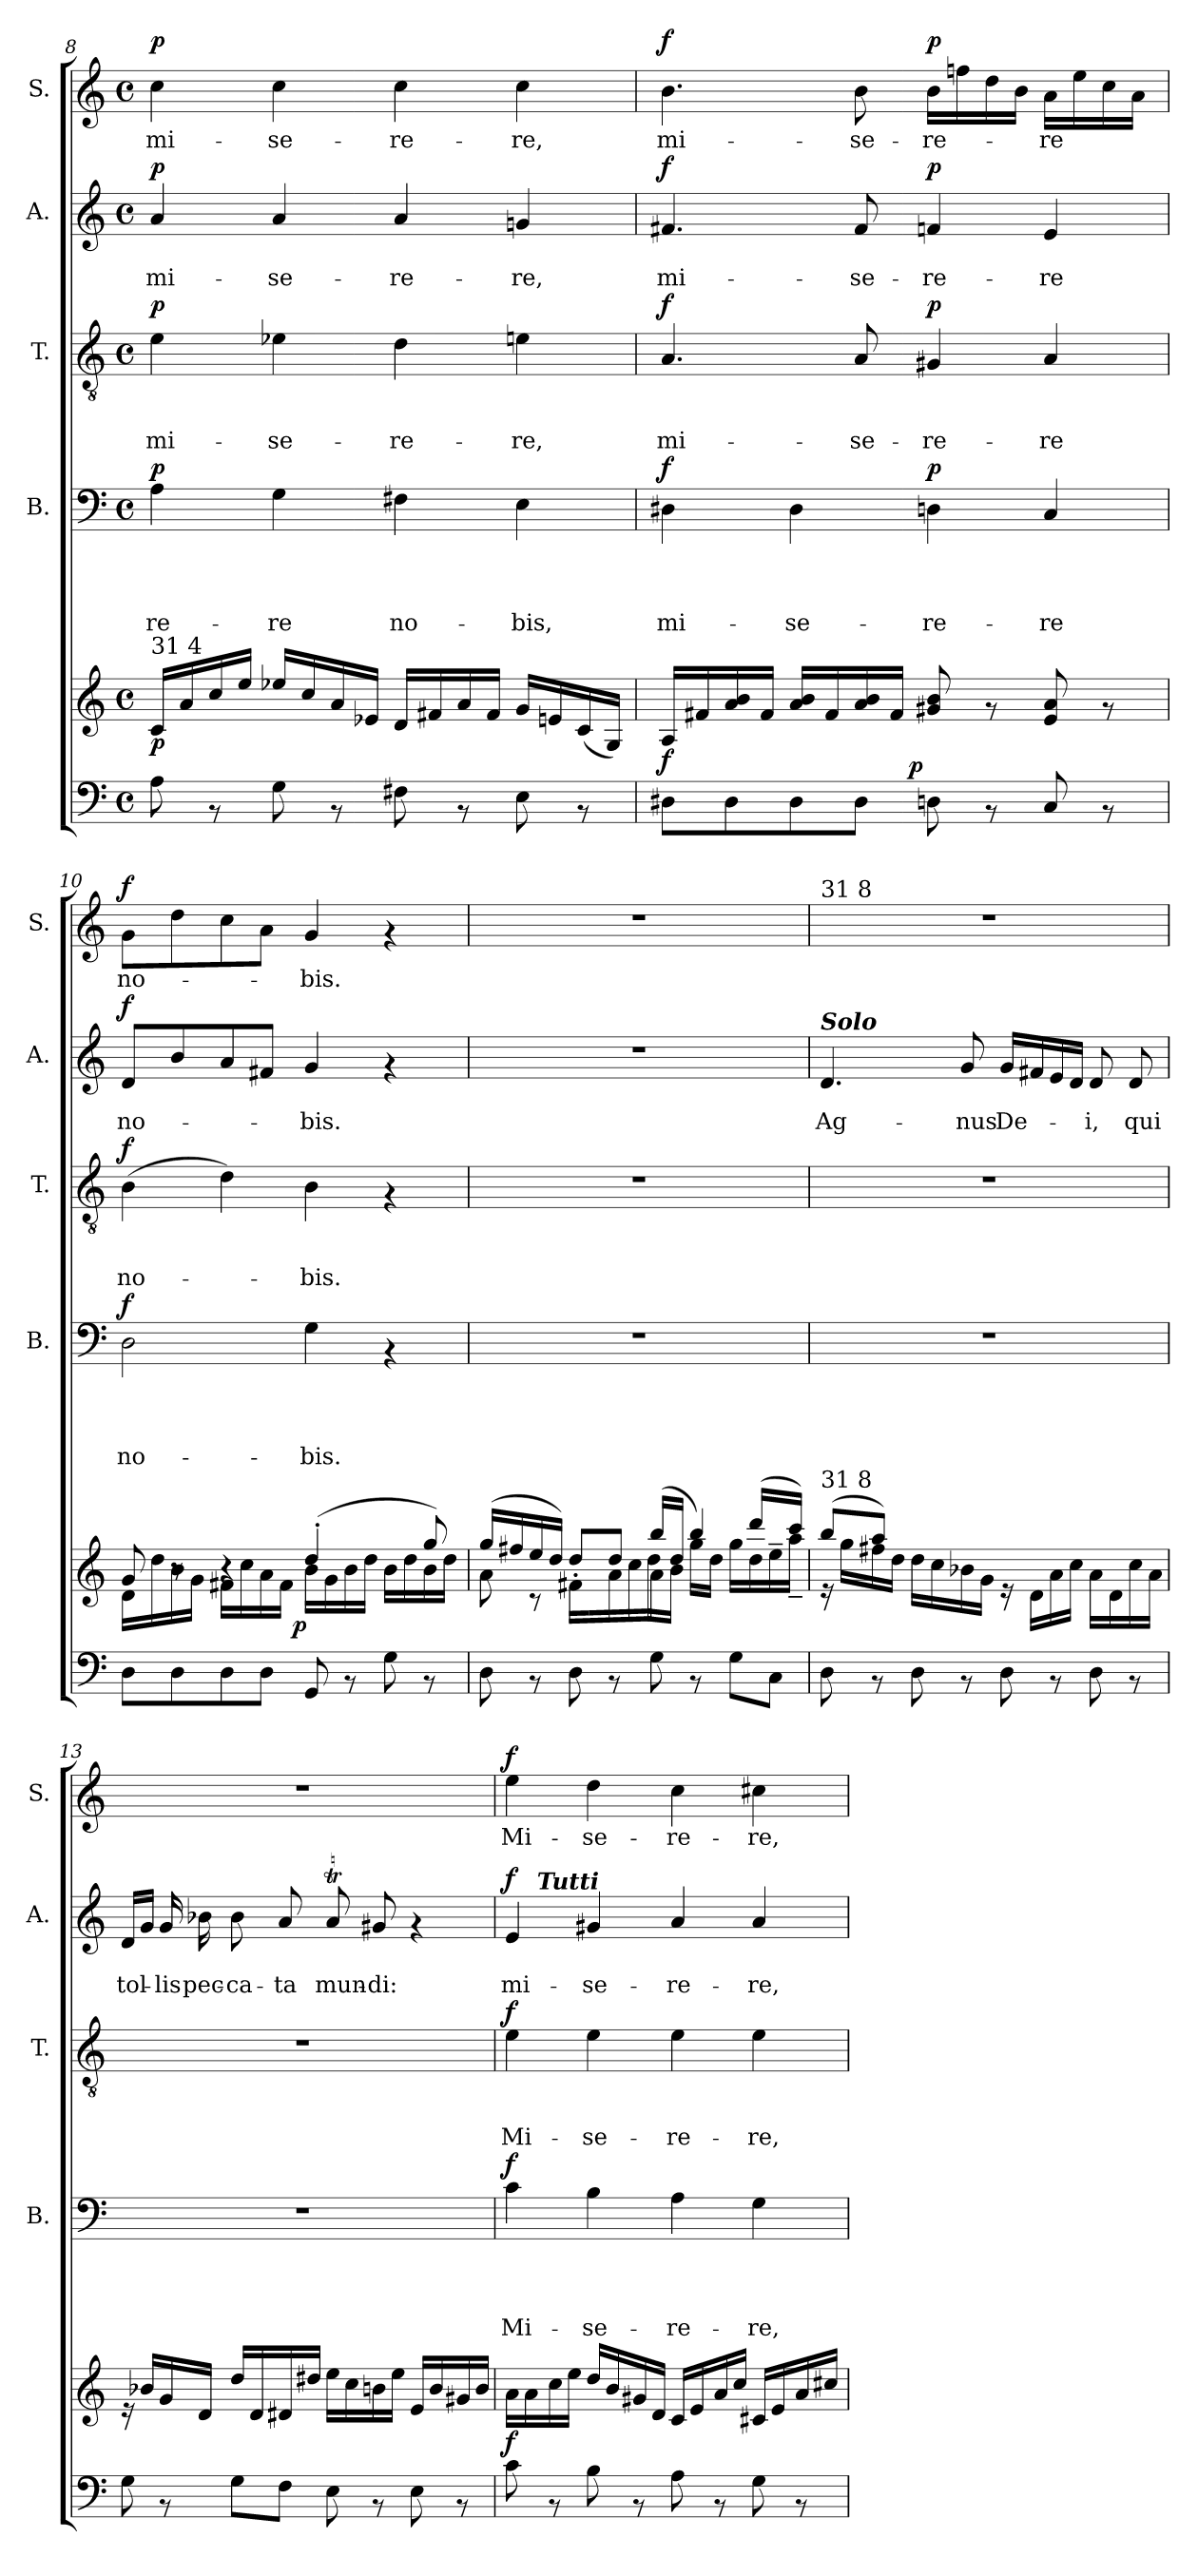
**kern	**kern	**dynam	**kern	**text	**text	**text	**text	**dynam	**kern	**text	**text	**text	**dynam	**kern	**text	**text	**dynam	**kern	**text	**dynam
*part5	*part5	*part5	*part4	*part4	*part4	*part4	*part4	*part4	*part3	*part3	*part3	*part3	*part3	*part2	*part2	*part2	*part2	*part1	*part1	*part1
*staff6	*staff5	*staff5/6	*staff4	*staff4	*staff4	*staff4	*staff4	*staff4	*staff3	*staff3	*staff3	*staff3	*staff3	*staff2	*staff2	*staff2	*staff2	*staff1	*staff1	*staff1
*	*	*	*I"B.	*	*	*	*	*	*I"T.	*	*	*	*	*I"A.	*	*	*	*I"S.	*	*
*	*	*	*I'B.	*	*	*	*	*	*I'T.	*	*	*	*	*I'A.	*	*	*	*I'S.	*	*
!!LO:PB:g=z
*clefF4	*clefG2	*	*clefF4	*	*	*	*	*	*clefGv2	*	*	*	*	*clefG2	*	*	*	*clefG2	*	*
*k[]	*k[]	*	*k[]	*	*	*	*	*	*k[]	*	*	*	*	*k[]	*	*	*	*k[]	*	*
*C:	*C:	*	*C:	*	*	*	*	*	*C:	*	*	*	*	*C:	*	*	*	*C:	*	*
*M4/4	*M4/4	*	*M4/4	*	*	*	*	*	*M4/4	*	*	*	*	*M4/4	*	*	*	*M4/4	*	*
*met(c)	*met(c)	*	*met(c)	*	*	*	*	*	*met(c)	*	*	*	*	*met(c)	*	*	*	*met(c)	*	*
=8	=8	=8	=8	=8	=8	=8	=8	=8	=8	=8	=8	=8	=8	=8	=8	=8	=8	=8	=8	=8
!	!LO:TX:a:t=31 4	!	!	!	!	!	!	!	!	!	!	!	!	!	!	!	!	!	!	!
!	!	!LO:DY:b	!	!	!	!	!LO:LY:b	!LO:DY:a	!	!	!	!LO:LY:b	!LO:DY:a	!	!	!LO:LY:b	!LO:DY:a	!	!LO:LY:b	!LO:DY:a
8A\	16c/LL	p	4A\	.	.	.	-re-	p	4e\	.	.	mi-	p	4a/	.	mi-	p	4cc\	mi-	p
.	16a/	.	.	.	.	.	.	.	.	.	.	.	.	.	.	.	.	.	.	.
8rAA	16cc/	.	.	.	.	.	.	.	.	.	.	.	.	.	.	.	.	.	.	.
.	16ee/JJ	.	.	.	.	.	.	.	.	.	.	.	.	.	.	.	.	.	.	.
!	!	!	!	!	!	!	!LO:LY:b	!	!	!	!	!LO:LY:b	!	!	!	!LO:LY:b	!	!	!LO:LY:b	!
8G\	16ee-X/LL	.	4G\	.	.	.	-re	.	4e-X\	.	.	-se-	.	4a/	.	-se-	.	4cc\	-se-	.
.	16cc/	.	.	.	.	.	.	.	.	.	.	.	.	.	.	.	.	.	.	.
8rAA	16a/	.	.	.	.	.	.	.	.	.	.	.	.	.	.	.	.	.	.	.
.	16e-X/JJ	.	.	.	.	.	.	.	.	.	.	.	.	.	.	.	.	.	.	.
!	!	!	!	!	!	!	!LO:LY:b	!	!	!	!	!LO:LY:b	!	!	!	!LO:LY:b	!	!	!LO:LY:b	!
8F#X\	16d/LL	.	4F#X\	.	.	.	no-	.	4d\	.	.	-re-	.	4a/	.	-re-	.	4cc\	-re-	.
.	16f#X/	.	.	.	.	.	.	.	.	.	.	.	.	.	.	.	.	.	.	.
8rAA	16a/	.	.	.	.	.	.	.	.	.	.	.	.	.	.	.	.	.	.	.
.	16f#/JJ	.	.	.	.	.	.	.	.	.	.	.	.	.	.	.	.	.	.	.
!	!	!	!	!	!	!	!LO:LY:b	!	!	!	!	!LO:LY:b	!	!	!	!LO:LY:b	!	!	!LO:LY:b	!
8E\	16g/LL	.	4E\	.	.	.	-bis,	.	4en\	.	.	-re,	.	4gn/	.	-re,	.	4cc\	-re,	.
.	16en/	.	.	.	.	.	.	.	.	.	.	.	.	.	.	.	.	.	.	.
8rAA	(>16c/	.	.	.	.	.	.	.	.	.	.	.	.	.	.	.	.	.	.	.
.	16G/JJ)	.	.	.	.	.	.	.	.	.	.	.	.	.	.	.	.	.	.	.
=9	=9	=9	=9	=9	=9	=9	=9	=9	=9	=9	=9	=9	=9	=9	=9	=9	=9	=9	=9	=9
!	!	!LO:DY:b	!	!	!	!	!LO:LY:b	!LO:DY:a	!	!	!	!LO:LY:b	!LO:DY:a	!	!	!LO:LY:b	!LO:DY:a	!	!LO:LY:b	!LO:DY:a
*^	*	*	*	*	*	*	*	*	*	*	*	*	*	*	*	*	*	*	*	*
8D#X\L	4...ryy	16A/LL	f	4D#X\	.	.	.	mi-	f	4.A/	.	.	mi-	f	4.f#X/	.	mi-	f	4.b\	mi-	f
.	.	16f#X/	.	.	.	.	.	.	.	.	.	.	.	.	.	.	.	.	.	.	.
8D#\	.	16a/ 16b/	.	.	.	.	.	.	.	.	.	.	.	.	.	.	.	.	.	.	.
.	.	16f#/JJ	.	.	.	.	.	.	.	.	.	.	.	.	.	.	.	.	.	.	.
!	!	!	!	!	!	!	!	!LO:LY:b	!	!	!	!	!	!	!	!	!	!	!	!	!
8D#\	.	16a/ 16b/LL	.	4D#\	.	.	.	-se-	.	.	.	.	.	.	.	.	.	.	.	.	.
.	.	16f#/	.	.	.	.	.	.	.	.	.	.	.	.	.	.	.	.	.	.	.
!	!	!	!	!	!	!	!	!	!	!	!	!	!LO:LY:b	!	!	!	!LO:LY:b	!	!	!LO:LY:b	!
8D#\J	.	16a/ 16b/	.	.	.	.	.	.	.	8A/	.	.	-se-	.	8f#/	.	-se-	.	8b\	-se-	.
.	.	16f#/JJ	.	.	.	.	.	.	.	.	.	.	.	.	.	.	.	.	.	.	.
!	!	!	!LO:DY:a=2	!	!	!	!	!	!	!	!	!	!	!	!	!	!	!	!	!	!
.	2ryy	.	p	.	.	.	.	.	.	.	.	.	.	.	.	.	.	.	.	.	.
!	!	!	!	!	!	!	!	!LO:LY:b	!LO:DY:a	!	!	!	!LO:LY:b	!LO:DY:a	!	!	!LO:LY:b	!LO:DY:a	!	!LO:LY:b	!LO:DY:a
8Dn\	.	8g#X/ 8b/	.	4Dn\	.	.	.	-re-	p	4G#X/	.	.	-re-	p	4fn/	.	-re-	p	16b\LL	-re-	p
.	.	.	.	.	.	.	.	.	.	.	.	.	.	.	.	.	.	.	16ffn\	.	.
8rAA	.	8rf	.	.	.	.	.	.	.	.	.	.	.	.	.	.	.	.	16dd\	.	.
.	.	.	.	.	.	.	.	.	.	.	.	.	.	.	.	.	.	.	16b\JJ	.	.
!	!	!	!	!	!	!	!	!LO:LY:b	!	!	!	!	!LO:LY:b	!	!	!	!LO:LY:b	!	!	!LO:LY:b	!
8C/	.	8e/ 8a/	.	4C/	.	.	.	-re	.	4A/	.	.	-re	.	4e/	.	-re	.	16a\LL	-re	.
.	.	.	.	.	.	.	.	.	.	.	.	.	.	.	.	.	.	.	16ee\	.	.
8rAA	.	8rf	.	.	.	.	.	.	.	.	.	.	.	.	.	.	.	.	16cc\	.	.
.	.	.	.	.	.	.	.	.	.	.	.	.	.	.	.	.	.	.	16a\JJ	.	.
.	32ryy	.	.	.	.	.	.	.	.	.	.	.	.	.	.	.	.	.	.	.	.
=10	=10	=10	=10	=10	=10	=10	=10	=10	=10	=10	=10	=10	=10	=10	=10	=10	=10	=10	=10	=10	=10
*	*	*^	*	*	*	*	*	*	*	*	*	*	*	*	*	*	*	*	*	*	*
!	!	!	!	!	!	!	!	!	!LO:LY:b	!LO:DY:a	!	!	!	!LO:LY:b	!LO:DY:a	!	!	!LO:LY:b	!LO:DY:a	!	!LO:LY:b	!LO:DY:a
*v	*v	*	*^	*	*	*	*	*	*	*	*	*	*	*	*	*	*	*	*	*	*	*
8D\L	8g/	16d\LL	4...ryy	.	2D\	.	.	.	no-	f	(>4B\	.	.	no-	f	8d/L	.	no-	f	8g\L	no-	f
.	.	16dd\	.	.	.	.	.	.	.	.	.	.	.	.	.	.	.	.	.	.	.	.
8D\	8ra	16b\	.	.	.	.	.	.	.	.	.	.	.	.	.	8b/	.	.	.	8dd\	.	.
.	.	16g\JJ	.	.	.	.	.	.	.	.	.	.	.	.	.	.	.	.	.	.	.	.
8D\	4ra	16f#X\LL	.	.	.	.	.	.	.	.	4d\)	.	.	.	.	8a/	.	.	.	8cc\	.	.
.	.	16cc\	.	.	.	.	.	.	.	.	.	.	.	.	.	.	.	.	.	.	.	.
8D\J	.	16a\	.	.	.	.	.	.	.	.	.	.	.	.	.	8f#X/J	.	.	.	8a\J	.	.
.	.	16f#\JJ	.	.	.	.	.	.	.	.	.	.	.	.	.	.	.	.	.	.	.	.
!	!	!	!	!LO:DY:b	!	!	!	!	!	!	!	!	!	!	!	!	!	!	!	!	!	!
.	.	.	2ryy	p	.	.	.	.	.	.	.	.	.	.	.	.	.	.	.	.	.	.
!	!	!	!	!	!	!	!	!	!LO:LY:b	!	!	!	!	!LO:LY:b	!	!	!	!LO:LY:b	!	!	!LO:LY:b	!
8GG/	(>4dd'>/	16b\LL	.	.	4G\	.	.	.	-bis.	.	4B\	.	.	-bis.	.	4g/	.	-bis.	.	4g/	-bis.	.
.	.	16g\	.	.	.	.	.	.	.	.	.	.	.	.	.	.	.	.	.	.	.	.
8rAA	.	16b\	.	.	.	.	.	.	.	.	.	.	.	.	.	.	.	.	.	.	.	.
.	.	16dd\JJ	.	.	.	.	.	.	.	.	.	.	.	.	.	.	.	.	.	.	.	.
8G\	8ryy	16b\LL	.	.	4rAA	.	.	.	.	.	4rF	.	.	.	.	4rf	.	.	.	4rf	.	.
.	.	16dd\	.	.	.	.	.	.	.	.	.	.	.	.	.	.	.	.	.	.	.	.
8rAA	8gg/)	16b\	.	.	.	.	.	.	.	.	.	.	.	.	.	.	.	.	.	.	.	.
.	.	16dd\JJ	.	.	.	.	.	.	.	.	.	.	.	.	.	.	.	.	.	.	.	.
.	.	.	32ryy	.	.	.	.	.	.	.	.	.	.	.	.	.	.	.	.	.	.	.
=11	=11	=11	=11	=11	=11	=11	=11	=11	=11	=11	=11	=11	=11	=11	=11	=11	=11	=11	=11	=11	=11	=11
8D\	(>16gg/LL	8a\	2ryy	.	1r	.	.	.	.	.	1r	.	.	.	.	1r	.	.	.	1r	.	.
.	16ff#X/	.	.	.	.	.	.	.	.	.	.	.	.	.	.	.	.	.	.	.	.	.
8rAA	16ee/	8rc	.	.	.	.	.	.	.	.	.	.	.	.	.	.	.	.	.	.	.	.
.	16dd/JJ)	.	.	.	.	.	.	.	.	.	.	.	.	.	.	.	.	.	.	.	.	.
8D\	16f#X\LL	8dd'>/L	.	.	.	.	.	.	.	.	.	.	.	.	.	.	.	.	.	.	.	.
.	16ryy	.	.	.	.	.	.	.	.	.	.	.	.	.	.	.	.	.	.	.	.	.
8rAA	16a\	8dd'>/J	.	.	.	.	.	.	.	.	.	.	.	.	.	.	.	.	.	.	.	.
.	16cc\	.	.	.	.	.	.	.	.	.	.	.	.	.	.	.	.	.	.	.	.	.
8G\	16a\JJ	16dd\LL	(<16bb/LL	.	.	.	.	.	.	.	.	.	.	.	.	.	.	.	.	.	.	.
.	4ryy	16b\JJ	16dd/JJ	.	.	.	.	.	.	.	.	.	.	.	.	.	.	.	.	.	.	.
8rAA	.	16gg\LL	4bb/)	.	.	.	.	.	.	.	.	.	.	.	.	.	.	.	.	.	.	.
.	.	16dd\JJ	.	.	.	.	.	.	.	.	.	.	.	.	.	.	.	.	.	.	.	.
8G\L	.	16gg\LL	.	.	.	.	.	.	.	.	.	.	.	.	.	.	.	.	.	.	.	.
.	(<16ddd/LL	16dd\	.	.	.	.	.	.	.	.	.	.	.	.	.	.	.	.	.	.	.	.
8C\J	16ryy	16ee~<\	8ryy	.	.	.	.	.	.	.	.	.	.	.	.	.	.	.	.	.	.	.
.	16ccc/JJ)	16aa~<\JJ	.	.	.	.	.	.	.	.	.	.	.	.	.	.	.	.	.	.	.	.
*	*	*v	*v	*	*	*	*	*	*	*	*	*	*	*	*	*	*	*	*	*	*	*
!!LO:LB:g=z
=12	=12	=12	=12	=12	=12	=12	=12	=12	=12	=12	=12	=12	=12	=12	=12	=12	=12	=12	=12	=12	=12
!	!	!	!	!	!	!	!	!	!	!	!	!	!	!	!	!	!	!	!LO:TX:a:t=31 8	!	!
!	!	!	!	!	!	!	!	!	!	!	!	!	!	!	!LO:TX:a:Bi:t=Solo	!	!	!	!	!	!
!	!LO:TX:a:t=31 8	!	!	!	!	!	!	!	!	!	!	!	!	!	!	!	!	!	!	!	!
!	!	!	!	!	!	!	!	!	!	!	!	!	!	!	!	!	!LO:LY:b	!	!	!	!
8D\	(>8bb/L	16re	.	1r	.	.	.	.	.	1r	.	.	.	.	4.d/	.	Ag-	.	1r	.	.
.	.	16gg\LL	.	.	.	.	.	.	.	.	.	.	.	.	.	.	.	.	.	.	.
8rAA	8aa/J)	16ff#X\	.	.	.	.	.	.	.	.	.	.	.	.	.	.	.	.	.	.	.
.	.	16dd\JJ	.	.	.	.	.	.	.	.	.	.	.	.	.	.	.	.	.	.	.
8D\	2.ryy	16dd\LL	.	.	.	.	.	.	.	.	.	.	.	.	.	.	.	.	.	.	.
.	.	16cc\	.	.	.	.	.	.	.	.	.	.	.	.	.	.	.	.	.	.	.
!	!	!	!	!	!	!	!	!	!	!	!	!	!	!	!	!	!LO:LY:b	!	!	!	!
8rAA	.	16b-X\	.	.	.	.	.	.	.	.	.	.	.	.	8g/	.	-nus	.	.	.	.
.	.	16g\JJ	.	.	.	.	.	.	.	.	.	.	.	.	.	.	.	.	.	.	.
!	!	!	!	!	!	!	!	!	!	!	!	!	!	!	!	!	!LO:LY:b	!	!	!	!
8D\	.	16re	.	.	.	.	.	.	.	.	.	.	.	.	16g/LL	.	De-	.	.	.	.
.	.	16d\LL	.	.	.	.	.	.	.	.	.	.	.	.	16f#X/	.	.	.	.	.	.
8rAA	.	16a\	.	.	.	.	.	.	.	.	.	.	.	.	16e/	.	.	.	.	.	.
.	.	16cc\JJ	.	.	.	.	.	.	.	.	.	.	.	.	16d/JJ	.	.	.	.	.	.
!	!	!	!	!	!	!	!	!	!	!	!	!	!	!	!	!	!LO:LY:b	!	!	!	!
8D\	.	16a\LL	.	.	.	.	.	.	.	.	.	.	.	.	8d/	.	-i,	.	.	.	.
.	.	16d\	.	.	.	.	.	.	.	.	.	.	.	.	.	.	.	.	.	.	.
!	!	!	!	!	!	!	!	!	!	!	!	!	!	!	!	!	!LO:LY:b	!	!	!	!
8rAA	.	16cc\	.	.	.	.	.	.	.	.	.	.	.	.	8d/	.	qui	.	.	.	.
.	.	16a\JJ	.	.	.	.	.	.	.	.	.	.	.	.	.	.	.	.	.	.	.
=13	=13	=13	=13	=13	=13	=13	=13	=13	=13	=13	=13	=13	=13	=13	=13	=13	=13	=13	=13	=13	=13
!	!	!	!	!	!	!	!	!	!	!	!	!	!	!	!	!	!LO:LY:b	!	!	!	!
*	*v	*v	*	*	*	*	*	*	*	*	*	*	*	*	*	*	*	*	*	*	*
8G\	16re	.	1r	.	.	.	.	.	1r	.	.	.	.	16d/LL	.	tol-	.	1r	.	.
.	16b-X/LL	.	.	.	.	.	.	.	.	.	.	.	.	16g/JJ	.	.	.	.	.	.
!	!	!	!	!	!	!	!	!	!	!	!	!	!	!	!	!LO:LY:b	!	!	!	!
8rAA	16g/	.	.	.	.	.	.	.	.	.	.	.	.	16g/	.	-lis	.	.	.	.
!	!	!	!	!	!	!	!	!	!	!	!	!	!	!	!	!LO:LY:b	!	!	!	!
.	16d/JJ	.	.	.	.	.	.	.	.	.	.	.	.	16b-X\	.	pec-	.	.	.	.
!	!	!	!	!	!	!	!	!	!	!	!	!	!	!	!	!LO:LY:b	!	!	!	!
8G\L	16dd/LL	.	.	.	.	.	.	.	.	.	.	.	.	8b-\	.	-ca-	.	.	.	.
.	16d/	.	.	.	.	.	.	.	.	.	.	.	.	.	.	.	.	.	.	.
!	!	!	!	!	!	!	!	!	!	!	!	!	!	!	!	!LO:LY:b	!	!	!	!
8F\J	16d#X/	.	.	.	.	.	.	.	.	.	.	.	.	8a/	.	-ta	.	.	.	.
.	16dd#X/JJ	.	.	.	.	.	.	.	.	.	.	.	.	.	.	.	.	.	.	.
!	!	!	!	!	!	!	!	!	!	!	!	!	!	!	!	!LO:LY:b	!	!	!	!
8E\	16ee\LL	.	.	.	.	.	.	.	.	.	.	.	.	8aT/	.	mun-	.	.	.	.
.	16cc\	.	.	.	.	.	.	.	.	.	.	.	.	.	.	.	.	.	.	.
!	!	!	!	!	!	!	!	!	!	!	!	!	!	!	!	!LO:LY:b	!	!	!	!
8rAA	16bn\	.	.	.	.	.	.	.	.	.	.	.	.	8g#X/	.	-di:	.	.	.	.
.	16ee\JJ	.	.	.	.	.	.	.	.	.	.	.	.	.	.	.	.	.	.	.
8E\	16e/LL	.	.	.	.	.	.	.	.	.	.	.	.	4rf	.	.	.	.	.	.
.	16b/	.	.	.	.	.	.	.	.	.	.	.	.	.	.	.	.	.	.	.
8rAA	16g#X/	.	.	.	.	.	.	.	.	.	.	.	.	.	.	.	.	.	.	.
.	16b/JJ	.	.	.	.	.	.	.	.	.	.	.	.	.	.	.	.	.	.	.
=14	=14	=14	=14	=14	=14	=14	=14	=14	=14	=14	=14	=14	=14	=14	=14	=14	=14	=14	=14	=14
!	!	!LO:DY:a=2	!	!	!	!	!LO:LY:b	!LO:DY:a	!	!	!	!LO:LY:b	!LO:DY:a	!	!	!LO:LY:b	!LO:DY:a	!	!LO:LY:b	!LO:DY:a
*	*	*	*	*	*	*	*	*	*	*	*	*	*	*^	*	*	*	*	*	*
8c\	16a\LL	f	4c\	.	.	.	Mi-	f	4e\	.	.	Mi-	f	4e/	16.ryy	.	mi-	f	4ee\	Mi-	f
.	16a\	.	.	.	.	.	.	.	.	.	.	.	.	.	.	.	.	.	.	.	.
!	!	!	!	!	!	!	!	!	!	!	!	!	!	!	!LO:TX:a:Bi:t=Tutti	!	!	!	!	!	!
.	.	.	.	.	.	.	.	.	.	.	.	.	.	.	2ryy	.	.	.	.	.	.
8rAA	16cc\	.	.	.	.	.	.	.	.	.	.	.	.	.	.	.	.	.	.	.	.
.	16ee\JJ	.	.	.	.	.	.	.	.	.	.	.	.	.	.	.	.	.	.	.	.
!	!	!	!	!	!	!	!LO:LY:b	!	!	!	!	!LO:LY:b	!	!	!	!	!LO:LY:b	!	!	!LO:LY:b	!
8B\	16dd/LL	.	4B\	.	.	.	-se-	.	4e\	.	.	-se-	.	4g#X/	.	.	-se-	.	4dd\	-se-	.
.	16b/	.	.	.	.	.	.	.	.	.	.	.	.	.	.	.	.	.	.	.	.
8rAA	16g#X/	.	.	.	.	.	.	.	.	.	.	.	.	.	.	.	.	.	.	.	.
.	16d/JJ	.	.	.	.	.	.	.	.	.	.	.	.	.	.	.	.	.	.	.	.
!	!	!	!	!	!	!	!LO:LY:b	!	!	!	!	!LO:LY:b	!	!	!	!	!LO:LY:b	!	!	!LO:LY:b	!
8A\	16c/LL	.	4A\	.	.	.	-re-	.	4e\	.	.	-re-	.	4a/	.	.	-re-	.	4cc\	-re-	.
.	16e/	.	.	.	.	.	.	.	.	.	.	.	.	.	.	.	.	.	.	.	.
.	.	.	.	.	.	.	.	.	.	.	.	.	.	.	4ryy	.	.	.	.	.	.
8rAA	16a/	.	.	.	.	.	.	.	.	.	.	.	.	.	.	.	.	.	.	.	.
.	16cc/JJ	.	.	.	.	.	.	.	.	.	.	.	.	.	.	.	.	.	.	.	.
!	!	!	!	!	!	!	!LO:LY:b	!	!	!	!	!LO:LY:b	!	!	!	!	!LO:LY:b	!	!	!LO:LY:b	!
8G\	16c#X/LL	.	4G\	.	.	.	-re,	.	4e\	.	.	-re,	.	4a/	.	.	-re,	.	4cc#X\	-re,	.
.	16e/	.	.	.	.	.	.	.	.	.	.	.	.	.	.	.	.	.	.	.	.
.	.	.	.	.	.	.	.	.	.	.	.	.	.	.	8ryy	.	.	.	.	.	.
8rAA	16a/	.	.	.	.	.	.	.	.	.	.	.	.	.	.	.	.	.	.	.	.
.	16cc#X/JJ	.	.	.	.	.	.	.	.	.	.	.	.	.	.	.	.	.	.	.	.
.	.	.	.	.	.	.	.	.	.	.	.	.	.	.	32ryy	.	.	.	.	.	.
*	*	*	*	*	*	*	*	*	*	*	*	*	*	*v	*v	*	*	*	*	*	*
=	=	=	=	=	=	=	=	=	=	=	=	=	=	=	=	=	=	=	=	=
*-	*-	*-	*-	*-	*-	*-	*-	*-	*-	*-	*-	*-	*-	*-	*-	*-	*-	*-	*-	*-
